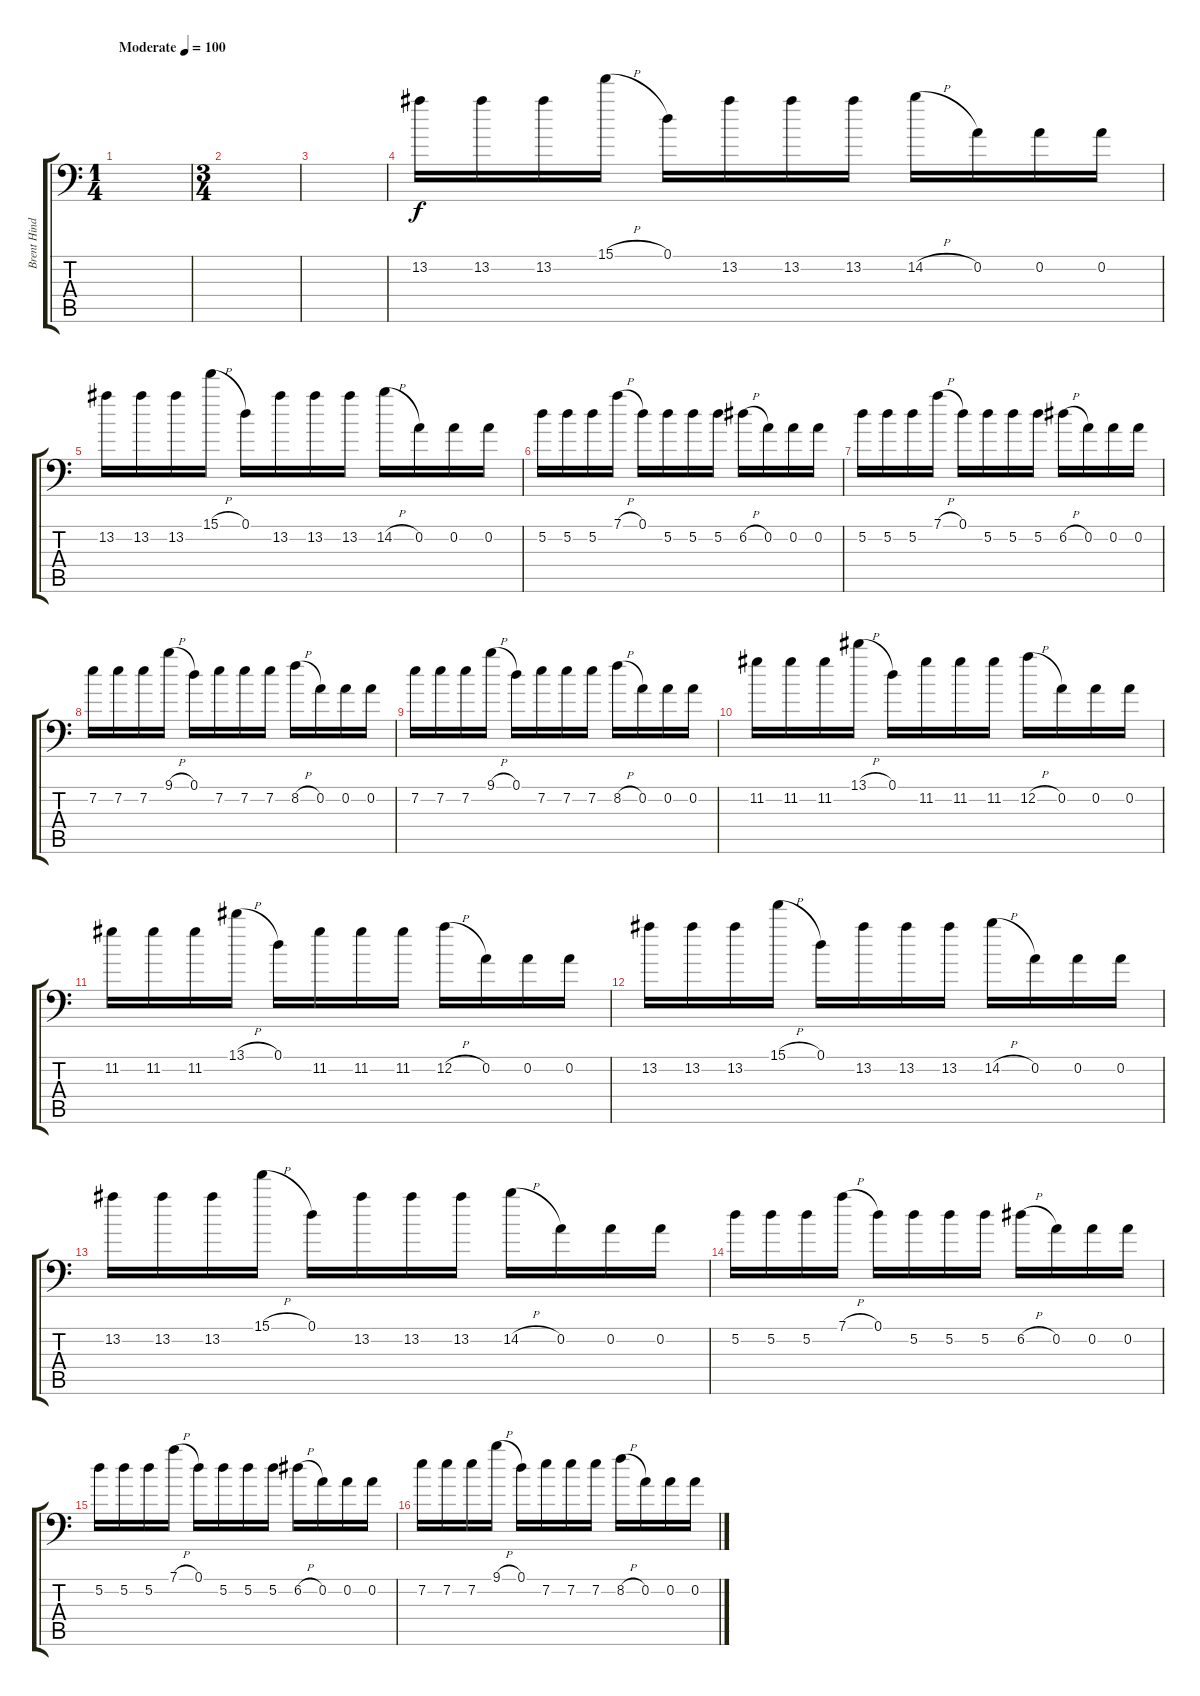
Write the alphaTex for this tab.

\track ("Brent Hinds" "Brent Hind") {instrument distortionguitar}
\staff {score tabs}
\tuning (D4 A3 F3 C3 G2 A1) {hide}
\ts (1 4)
\tempo (100 "Moderate")
\clef f4
\ks c
|
\ts (3 4)
|
|
13.2.16 13.2.16 13.2.16 15.1{h}.16 0.1.16 13.2.16 13.2.16 13.2.16 14.2{h}.16 0.2.16 0.2.16 0.2.16 |
13.2.16 13.2.16 13.2.16 15.1{h}.16 0.1.16 13.2.16 13.2.16 13.2.16 14.2{h}.16 0.2.16 0.2.16 0.2.16 |
5.2.16 5.2.16 5.2.16 7.1{h}.16 0.1.16 5.2.16 5.2.16 5.2.16 6.2{h}.16 0.2.16 0.2.16 0.2.16 |
5.2.16 5.2.16 5.2.16 7.1{h}.16 0.1.16 5.2.16 5.2.16 5.2.16 6.2{h}.16 0.2.16 0.2.16 0.2.16 |
7.2.16 7.2.16 7.2.16 9.1{h}.16 0.1.16 7.2.16 7.2.16 7.2.16 8.2{h}.16 0.2.16 0.2.16 0.2.16 |
7.2.16 7.2.16 7.2.16 9.1{h}.16 0.1.16 7.2.16 7.2.16 7.2.16 8.2{h}.16 0.2.16 0.2.16 0.2.16 |
11.2.16 11.2.16 11.2.16 13.1{h}.16 0.1.16 11.2.16 11.2.16 11.2.16 12.2{h}.16 0.2.16 0.2.16 0.2.16 |
11.2.16 11.2.16 11.2.16 13.1{h}.16 0.1.16 11.2.16 11.2.16 11.2.16 12.2{h}.16 0.2.16 0.2.16 0.2.16 |
13.2.16 13.2.16 13.2.16 15.1{h}.16 0.1.16 13.2.16 13.2.16 13.2.16 14.2{h}.16 0.2.16 0.2.16 0.2.16 |
13.2.16 13.2.16 13.2.16 15.1{h}.16 0.1.16 13.2.16 13.2.16 13.2.16 14.2{h}.16 0.2.16 0.2.16 0.2.16 |
5.2.16 5.2.16 5.2.16 7.1{h}.16 0.1.16 5.2.16 5.2.16 5.2.16 6.2{h}.16 0.2.16 0.2.16 0.2.16 |
5.2.16 5.2.16 5.2.16 7.1{h}.16 0.1.16 5.2.16 5.2.16 5.2.16 6.2{h}.16 0.2.16 0.2.16 0.2.16 |
7.2.16 7.2.16 7.2.16 9.1{h}.16 0.1.16 7.2.16 7.2.16 7.2.16 8.2{h}.16 0.2.16 0.2.16 0.2.16
